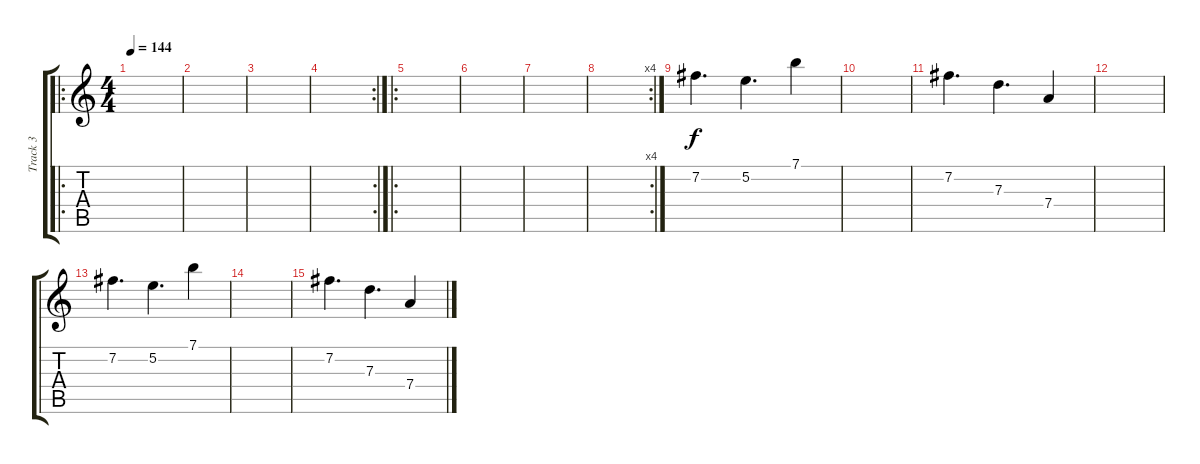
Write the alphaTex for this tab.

\track ("Track 3" "Track 3") {instrument electricguitarjazz}
\staff {score tabs}
\tuning (E4 B3 G3 D3 A2 D2) {hide}
\ro
\ts (4 4)
\tempo 144
\clef g2
\ks c
|
|
|
\rc 2
|
\ro
|
|
|
\rc 4
|
7.2.4{d} 5.2.4{d} 7.1.4 |
|
7.2.4{d} 7.3.4{d} 7.4.4 |
|
7.2.4{d} 5.2.4{d} 7.1.4 |
|
7.2.4{d} 7.3.4{d} 7.4.4
